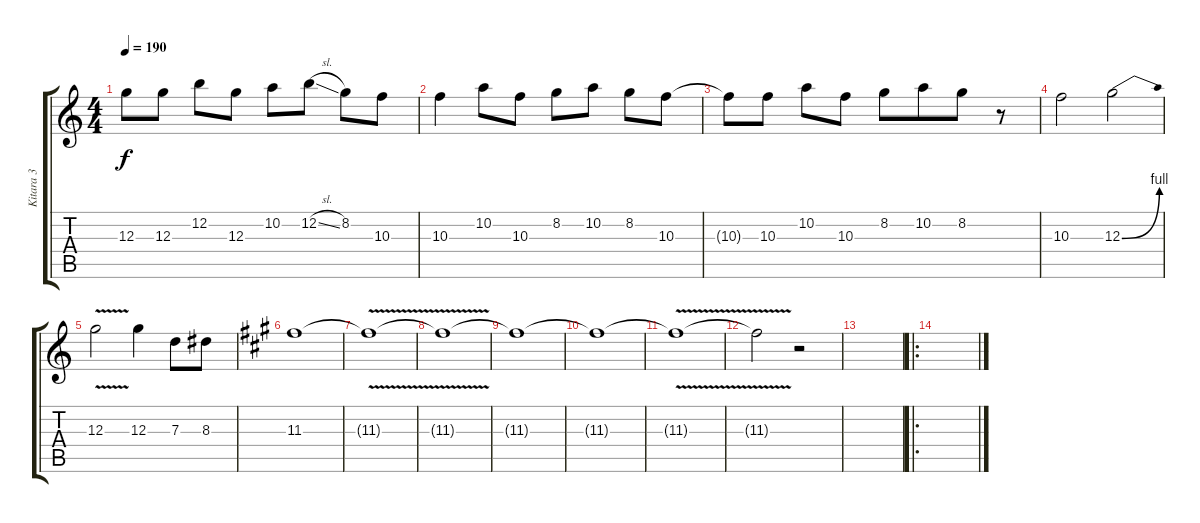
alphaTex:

\track ("Kitara 3" "Kitara 3") {instrument overdrivenguitar}
\staff {score tabs}
\tuning (E4 B3 G3 D3 A2 E2) {hide}
\ts (4 4)
\tempo 190
\clef g2
\ks c
12.3{t}.8{dy f} 12.3.8 12.2.8 12.3.8 10.2.8 12.2{sl}.8 8.2.8 10.3.8 |
10.3.4 10.2.8 10.3.8 8.2.8 10.2.8 8.2.8 10.3.8 |
10.3{t}.8 10.3.8 10.2.8 10.3.8 8.2.8 10.2.8{beam merge} 8.2.8 r.8 |
10.3.2 12.3{be (bend 0 0 60 4)}.2 |
12.3{v}.2 12.3.4 7.3.8 8.3.8 |
\ks a
11.3.1 |
11.3{v t}.1 |
11.3{t}.1 |
11.3{t}.1 |
11.3{t}.1 |
11.3{v t}.1 |
11.3{t}.2 r.2 |
|
\ro
